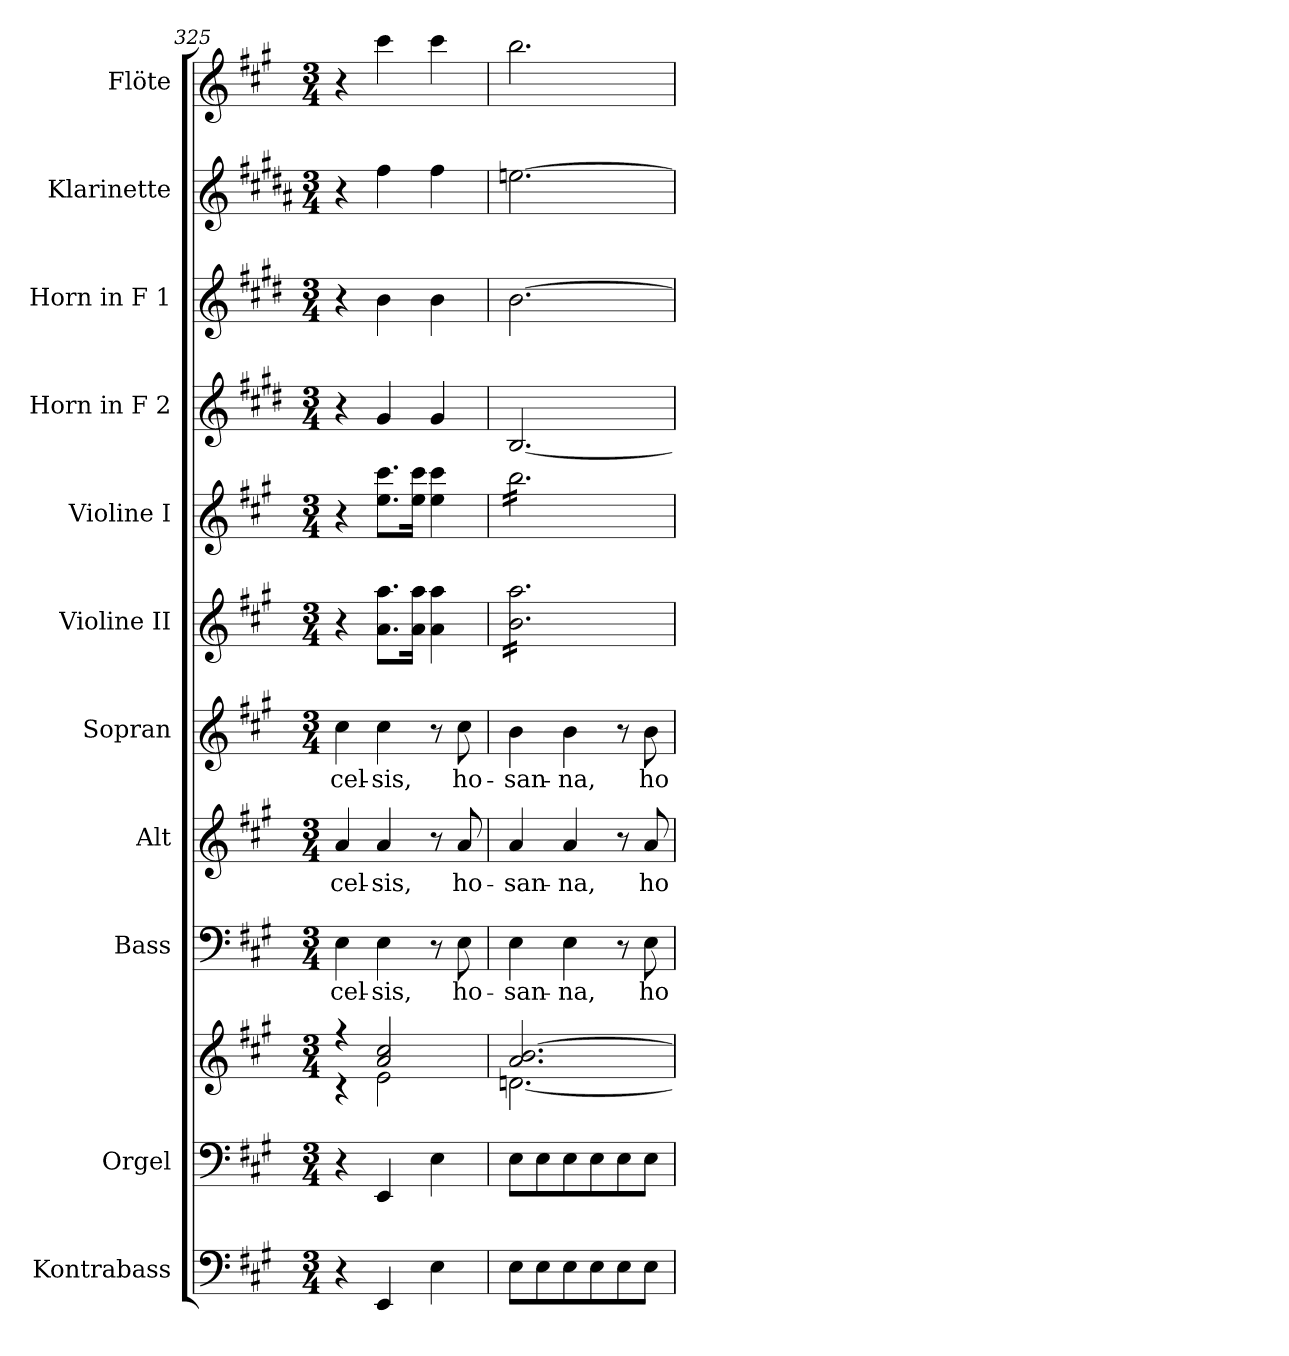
**kern	**kern	**kern	**kern	**text	**kern	**text	**kern	**text	**kern	**kern	**kern	**kern	**kern	**kern
*part11	*part10	*part10	*part9	*part9	*part8	*part8	*part7	*part7	*part6	*part5	*part4	*part3	*part2	*part1
*staff12	*staff11	*staff10	*staff9	*staff9	*staff8	*staff8	*staff7	*staff7	*staff6	*staff5	*staff4	*staff3	*staff2	*staff1
*I"Kontrabass	*I"Orgel	*	*I"Bass	*	*I"Alt	*	*I"Sopran	*	*I"Violine II	*I"Violine I	*I"Horn in F 2	*I"Horn in F 1	*I"Klarinette	*I"Flöte
*I'Kb.	*I'Org.	*	*I'B.	*	*I'A.	*	*I'S.	*	*I'Vl. II	*I'Vl. I	*	*	*I'Kl.	*I'Fl.
*clefF4	*clefF4	*clefG2	*clefF4	*	*clefG2	*	*clefG2	*	*clefG2	*clefG2	*clefG2	*clefG2	*clefG2	*clefG2
*ITrd7c12	*	*	*	*	*	*	*	*	*	*	*ITrd4c7	*ITrd4c7	*ITrd1c2	*
*k[f#c#g#]	*k[f#c#g#]	*k[f#c#g#]	*k[f#c#g#]	*	*k[f#c#g#]	*	*k[f#c#g#]	*	*k[f#c#g#]	*k[f#c#g#]	*k[f#c#g#]	*k[f#c#g#]	*k[f#c#g#]	*k[f#c#g#]
*A:	*A:	*A:	*A:	*	*A:	*	*A:	*	*A:	*A:	*A:	*A:	*A:	*A:
*M3/4	*M3/4	*M3/4	*M3/4	*	*M3/4	*	*M3/4	*	*M3/4	*M3/4	*M3/4	*M3/4	*M3/4	*M3/4
=325	=325	=325	=325	=325	=325	=325	=325	=325	=325	=325	=325	=325	=325	=325
*	*	*^	*	*	*	*	*	*	*	*	*	*	*	*
!	!	!	!	!	!LO:LY:b	!	!LO:LY:b	!	!LO:LY:b	!	!	!	!	!	!
4r	4r	4r	4r	4E\	-cel-	4a/	-cel-	4cc#\	-cel-	4r	4r	4r	4r	4r	4r
!	!	!	!	!	!LO:LY:b	!	!LO:LY:b	!	!LO:LY:b	!	!	!	!	!	!
4EEE/	4EE/	2a/ 2cc#/	2e\	4E\	-sis,	4a/	-sis,	4cc#\	-sis,	8.a\ 8.aa\L	8.ee\ 8.ccc#\L	4c#/	4e\	4ee\	4ccc#\
.	.	.	.	.	.	.	.	.	.	16a\ 16aa\Jk	16ee\ 16ccc#\Jk	.	.	.	.
4EE\	4E\	.	.	8r	.	8r	.	8r	.	4a\ 4aa\	4ee\ 4ccc#\	4c#/	4e\	4ee\	4ccc#\
!	!	!	!	!	!LO:LY:b	!	!LO:LY:b	!	!LO:LY:b	!	!	!	!	!	!
.	.	.	.	8E\	ho-	8a/	ho-	8cc#\	ho-	.	.	.	.	.	.
=326	=326	=326	=326	=326	=326	=326	=326	=326	=326	=326	=326	=326	=326	=326	=326
!	!	!	!	!	!LO:LY:b	!	!LO:LY:b	!	!LO:LY:b	!	!	!	!	!	!
*	*	*	*	*	*	*	*	*	*	*tremolo	*	*	*	*	*
*	*	*	*	*	*	*	*	*	*	*	*tremolo	*	*	*	*
8EE\L	8E\L	2.a/ [>2.b/	[<2.dn\	4E\	-san-	4a/	-san-	4b\	-san-	16b\ 16aa\LL	16bb\LL	[2.E/	[2.e\	[2.ddn\	2.bb\
.	.	.	.	.	.	.	.	.	.	16b\ 16aa\	16bb\	.	.	.	.
8EE\	8E\	.	.	.	.	.	.	.	.	16b\ 16aa\	16bb\	.	.	.	.
.	.	.	.	.	.	.	.	.	.	16b\ 16aa\	16bb\	.	.	.	.
!	!	!	!	!	!LO:LY:b	!	!LO:LY:b	!	!LO:LY:b	!	!	!	!	!	!
8EE\	8E\	.	.	4E\	-na,	4a/	-na,	4b\	-na,	16b\ 16aa\	16bb\	.	.	.	.
.	.	.	.	.	.	.	.	.	.	16b\ 16aa\	16bb\	.	.	.	.
8EE\	8E\	.	.	.	.	.	.	.	.	16b\ 16aa\	16bb\	.	.	.	.
.	.	.	.	.	.	.	.	.	.	16b\ 16aa\	16bb\	.	.	.	.
8EE\	8E\	.	.	8r	.	8r	.	8r	.	16b\ 16aa\	16bb\	.	.	.	.
.	.	.	.	.	.	.	.	.	.	16b\ 16aa\	16bb\	.	.	.	.
!	!	!	!	!	!LO:LY:b	!	!LO:LY:b	!	!LO:LY:b	!	!	!	!	!	!
8EE\J	8E\J	.	.	8E\	ho-	8a/	ho-	8b\	ho-	16b\ 16aa\	16bb\	.	.	.	.
.	.	.	.	.	.	.	.	.	.	16b\ 16aa\JJ	16bb\JJ	.	.	.	.
*	*	*	*	*	*	*	*	*	*	*	*Xtremolo	*	*	*	*
*	*	*	*	*	*	*	*	*	*	*Xtremolo	*	*	*	*	*
*	*	*v	*v	*	*	*	*	*	*	*	*	*	*	*	*
=	=	=	=	=	=	=	=	=	=	=	=	=	=	=
*-	*-	*-	*-	*-	*-	*-	*-	*-	*-	*-	*-	*-	*-	*-
